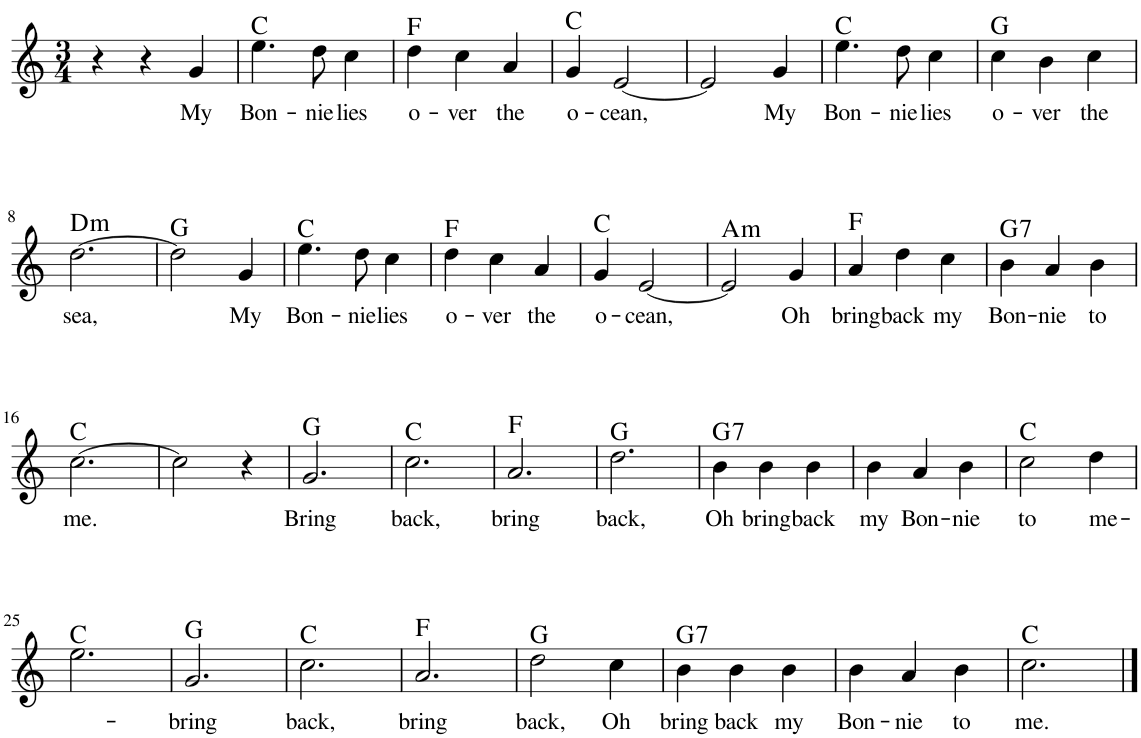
**kern	**text	**harte
*part1	*part1	*part1
*staff1	*staff1	*
*I"Acoustic Guitar	*	*
*I'Ac Gtr	*	*
*clefG2	*	*
*k[]	*	*
*M3/4	*	*
=1	=1	=1
4r	.	.
4r	.	.
!	!LO:LY:b	!
4g/	My	.
=2	=2	=2
!	!LO:LY:b	!
4.ee\	Bon-	C:maj
!	!LO:LY:b	!
8dd\	-nie	.
!	!LO:LY:b	!
4cc\	lies	.
=3	=3	=3
!	!LO:LY:b	!
4dd\	o-	F:maj
!	!LO:LY:b	!
4cc\	-ver	.
!	!LO:LY:b	!
4a/	the	.
=4	=4	=4
!	!LO:LY:b	!
4g/	o-	C:maj
!	!LO:LY:b	!
[2e/	-cean,	.
=5	=5	=5
2e/]	.	.
!	!LO:LY:b	!
4g/	My	.
=6	=6	=6
!	!LO:LY:b	!
4.ee\	Bon-	C:maj
!	!LO:LY:b	!
8dd\	-nie	.
!	!LO:LY:b	!
4cc\	lies	.
=7	=7	=7
!	!LO:LY:b	!
4cc\	o-	G:maj
!	!LO:LY:b	!
4b\	-ver	.
!	!LO:LY:b	!
4cc\	the	.
!!LO:LB:g=z
=8	=8	=8
!	!LO:LY:b	!LO:H:kt=m
[2.dd\	sea,	D:min
=9	=9	=9
2dd\]	.	G:maj
!	!LO:LY:b	!
4g/	My	.
=10	=10	=10
!	!LO:LY:b	!
4.ee\	Bon-	C:maj
!	!LO:LY:b	!
8dd\	-nie	.
!	!LO:LY:b	!
4cc\	lies	.
=11	=11	=11
!	!LO:LY:b	!
4dd\	o-	F:maj
!	!LO:LY:b	!
4cc\	-ver	.
!	!LO:LY:b	!
4a/	the	.
=12	=12	=12
!	!LO:LY:b	!
4g/	o-	C:maj
!	!LO:LY:b	!
[2e/	-cean,	.
=13	=13	=13
!	!	!LO:H:kt=m
2e/]	.	A:min
!	!LO:LY:b	!
4g/	Oh	.
=14	=14	=14
!	!LO:LY:b	!
4a/	bring	F:maj
!	!LO:LY:b	!
4dd\	back	.
!	!LO:LY:b	!
4cc\	my	.
=15	=15	=15
!	!LO:LY:b	!LO:H:kt=7
4b\	Bon-	G:7
!	!LO:LY:b	!
4a/	-nie	.
!	!LO:LY:b	!
4b\	to	.
!!LO:LB:g=z
=16	=16	=16
!	!LO:LY:b	!
[2.cc\	me.	C:maj
=17	=17	=17
2cc\]	.	.
4r	.	.
=18	=18	=18
!	!LO:LY:b	!
2.g/	Bring	G:maj
=19	=19	=19
!	!LO:LY:b	!
2.cc\	back,	C:maj
=20	=20	=20
!	!LO:LY:b	!
2.a/	bring	F:maj
=21	=21	=21
!	!LO:LY:b	!
2.dd\	back,	G:maj
=22	=22	=22
!	!LO:LY:b	!LO:H:kt=7
4b\	Oh	G:7
!	!LO:LY:b	!
4b\	bring	.
!	!LO:LY:b	!
4b\	back	.
=23	=23	=23
!	!LO:LY:b	!
4b\	my	.
!	!LO:LY:b	!
4a/	Bon-	.
!	!LO:LY:b	!
4b\	-nie	.
=24	=24	=24
!	!LO:LY:b	!
2cc\	to	C:maj
!	!LO:LY:b	!
4dd\	me-	.
!!LO:LB:g=z
=25	=25	=25
2.ee\	.	C:maj
=26	=26	=26
!	!LO:LY:b	!
2.g/	-bring	G:maj
=27	=27	=27
!	!LO:LY:b	!
2.cc\	back,	C:maj
=28	=28	=28
!	!LO:LY:b	!
2.a/	bring	F:maj
=29	=29	=29
!	!LO:LY:b	!
2dd\	back,	G:maj
!	!LO:LY:b	!
4cc\	Oh	.
=30	=30	=30
!	!LO:LY:b	!LO:H:kt=7
4b\	bring	G:7
!	!LO:LY:b	!
4b\	back	.
!	!LO:LY:b	!
4b\	my	.
=31	=31	=31
!	!LO:LY:b	!
4b\	Bon-	.
!	!LO:LY:b	!
4a/	-nie	.
!	!LO:LY:b	!
4b\	to	.
=32	=32	=32
!	!LO:LY:b	!
2.cc\	me.	C:maj
==	==	==
*-	*-	*-
